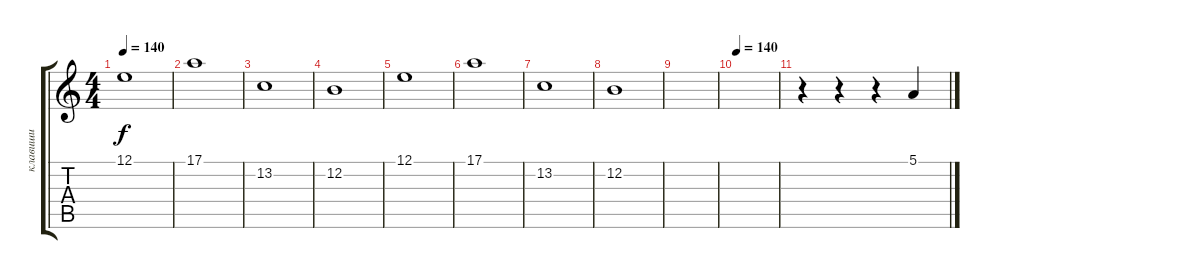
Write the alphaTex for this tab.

\track ("клавиши" "клавиши") {instrument electricgrandpiano}
\staff {score tabs}
\tuning (E4 B3 G3 D3 A2 E2) {hide}
\ts (4 4)
\tempo 140
\clef g2
\ks c
12.1.1{dy f instrument glockenspiel} |
17.1.1 |
13.2.1 |
12.2.1 |
12.1.1{instrument glockenspiel} |
17.1.1 |
13.2.1 |
12.2.1 |
|
\tempo 140
|
r.4 r.4 r.4 5.1.4
